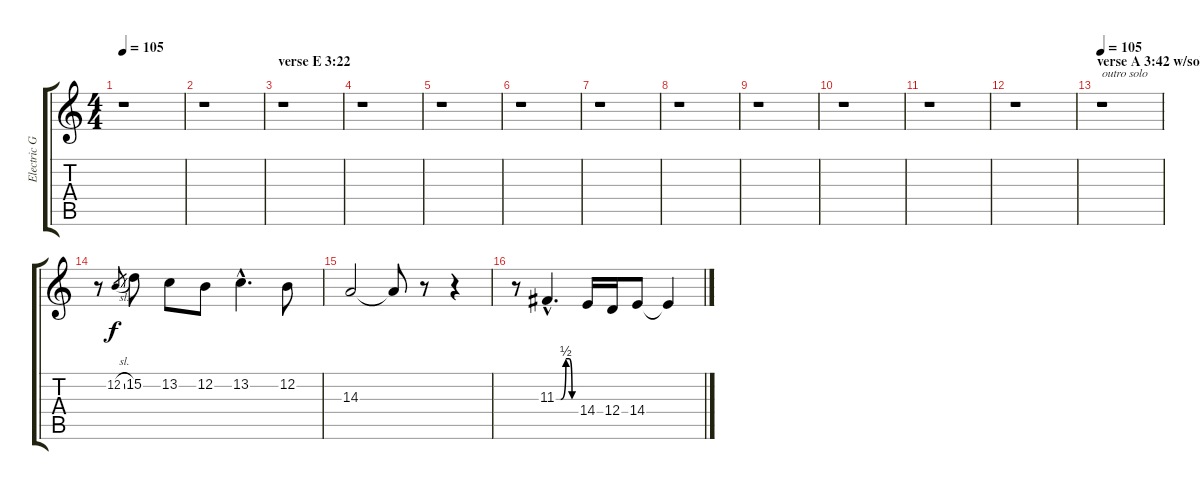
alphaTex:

\track ("Electric Guitar" "Electric G") {instrument lead1square}
\staff {score tabs}
\tuning (E4 B3 G3 D3 A2 E2) {hide}
\ts (4 4)
\tempo 105
\clef g2
\ks c
r.1{dy f} |
r.1 |
\section ("" "verse E 3:22")
r.1 |
r.1 |
r.1 |
r.1 |
r.1 |
r.1 |
r.1 |
r.1 |
r.1 |
r.1 |
\section ("" "verse A 3:42 w/solo")
\tempo 105
r.1{txt "outro solo"} |
r.8 12.2{sl}.8{gr} 15.2.8 13.2.8 12.2.8 13.2{hac}.4{d} 12.2.8 |
14.3.2 14.3{t}.8 r.8 r.4 |
r.8 11.3{be (custom 0 0 12 0 14 0 30 2 40 2 49 0 60 0) hac}.4{d} 14.4.16 12.4.16 14.4.8 14.4{t}.4
